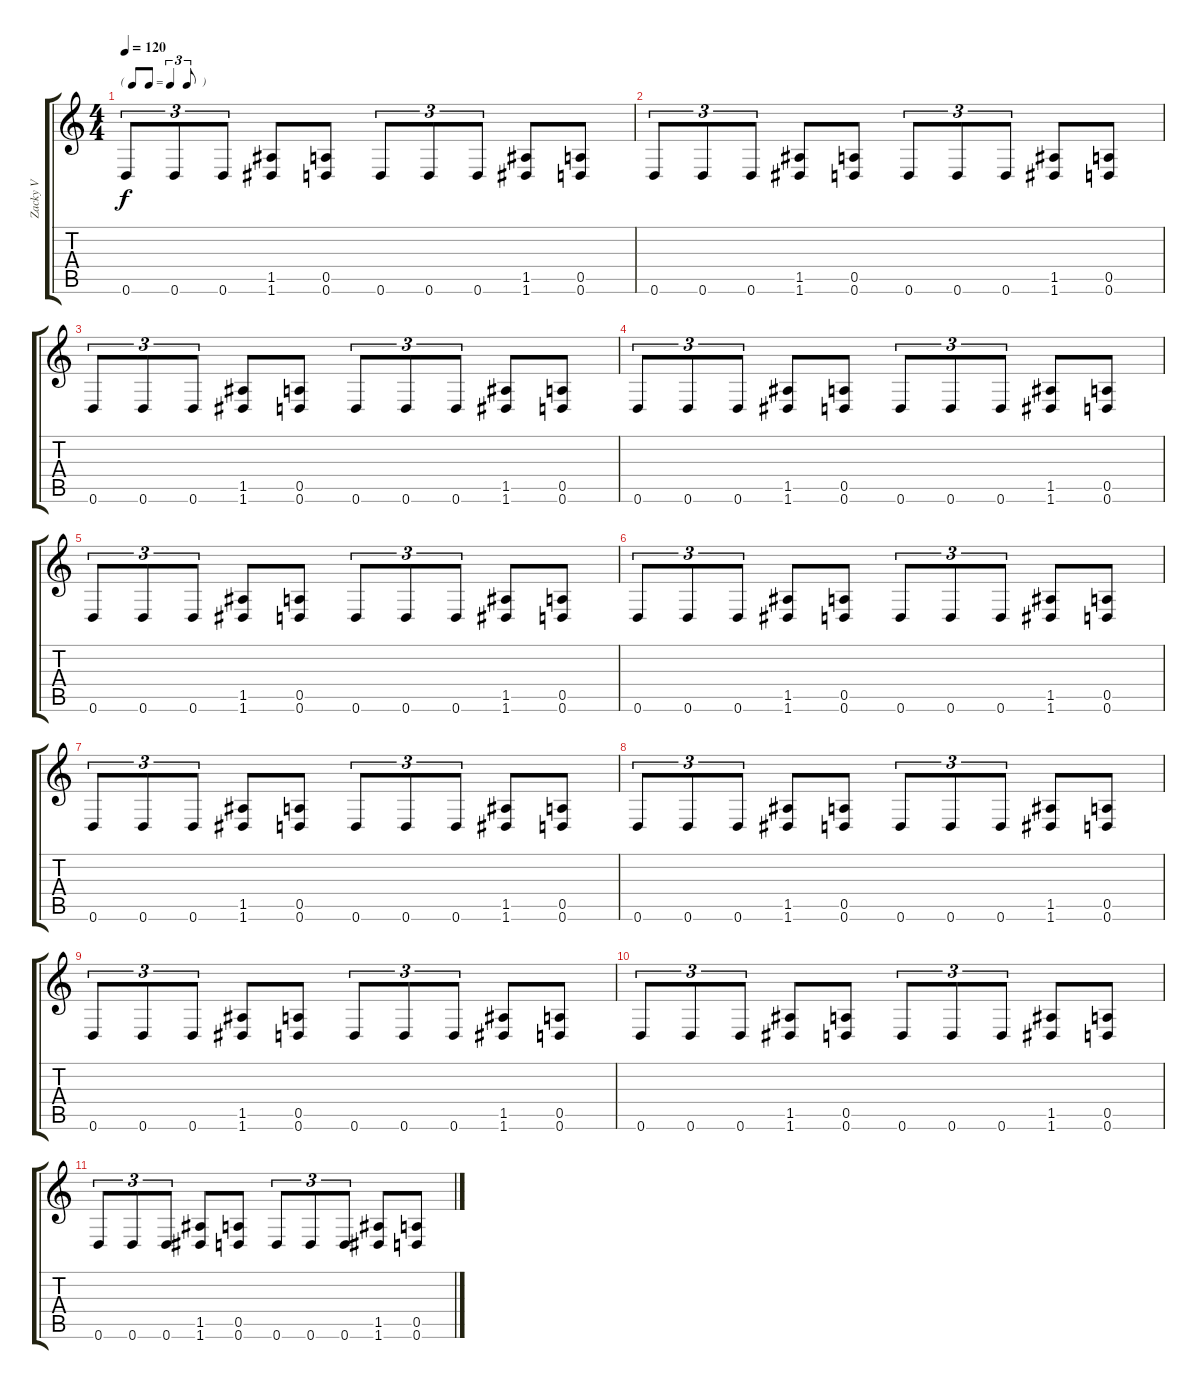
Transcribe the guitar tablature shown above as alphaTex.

\track ("Zacky V" "Zacky V") {instrument distortionguitar}
\staff {score tabs}
\tuning (E4 B3 G3 D3 A2 D2) {hide}
\ts (4 4)
\tf triplet8th
\tempo 120
\clef g2
\ks c
0.6.8{tu (3 2) dy f} 0.6.8{tu (3 2)} 0.6.8{tu (3 2)} (1.5 1.6).8 (0.5 0.6).8 0.6.8{tu (3 2)} 0.6.8{tu (3 2)} 0.6.8{tu (3 2)} (1.5 1.6).8 (0.5 0.6).8 |
0.6.8{tu (3 2) volume 7} 0.6.8{tu (3 2)} 0.6.8{tu (3 2)} (1.5 1.6).8 (0.5 0.6).8 0.6.8{tu (3 2)} 0.6.8{tu (3 2)} 0.6.8{tu (3 2)} (1.5 1.6).8 (0.5 0.6).8 |
0.6.8{tu (3 2)} 0.6.8{tu (3 2)} 0.6.8{tu (3 2)} (1.5 1.6).8 (0.5 0.6).8 0.6.8{tu (3 2)} 0.6.8{tu (3 2)} 0.6.8{tu (3 2)} (1.5 1.6).8 (0.5 0.6).8 |
0.6.8{tu (3 2) volume 5} 0.6.8{tu (3 2)} 0.6.8{tu (3 2)} (1.5 1.6).8 (0.5 0.6).8 0.6.8{tu (3 2)} 0.6.8{tu (3 2)} 0.6.8{tu (3 2)} (1.5 1.6).8 (0.5 0.6).8 |
0.6.8{tu (3 2)} 0.6.8{tu (3 2)} 0.6.8{tu (3 2)} (1.5 1.6).8 (0.5 0.6).8 0.6.8{tu (3 2)} 0.6.8{tu (3 2)} 0.6.8{tu (3 2)} (1.5 1.6).8 (0.5 0.6).8 |
0.6.8{tu (3 2) volume 1} 0.6.8{tu (3 2)} 0.6.8{tu (3 2)} (1.5 1.6).8 (0.5 0.6).8 0.6.8{tu (3 2)} 0.6.8{tu (3 2)} 0.6.8{tu (3 2)} (1.5 1.6).8 (0.5 0.6).8 |
0.6.8{tu (3 2)} 0.6.8{tu (3 2)} 0.6.8{tu (3 2)} (1.5 1.6).8 (0.5 0.6).8 0.6.8{tu (3 2)} 0.6.8{tu (3 2)} 0.6.8{tu (3 2)} (1.5 1.6).8 (0.5 0.6).8 |
0.6.8{tu (3 2)} 0.6.8{tu (3 2)} 0.6.8{tu (3 2)} (1.5 1.6).8 (0.5 0.6).8 0.6.8{tu (3 2)} 0.6.8{tu (3 2)} 0.6.8{tu (3 2)} (1.5 1.6).8 (0.5 0.6).8 |
0.6.8{tu (3 2)} 0.6.8{tu (3 2)} 0.6.8{tu (3 2)} (1.5 1.6).8 (0.5 0.6).8 0.6.8{tu (3 2)} 0.6.8{tu (3 2)} 0.6.8{tu (3 2)} (1.5 1.6).8 (0.5 0.6).8 |
0.6.8{tu (3 2)} 0.6.8{tu (3 2)} 0.6.8{tu (3 2)} (1.5 1.6).8 (0.5 0.6).8 0.6.8{tu (3 2)} 0.6.8{tu (3 2)} 0.6.8{tu (3 2)} (1.5 1.6).8 (0.5 0.6).8 |
0.6.8{tu (3 2)} 0.6.8{tu (3 2)} 0.6.8{tu (3 2)} (1.5 1.6).8 (0.5 0.6).8 0.6.8{tu (3 2)} 0.6.8{tu (3 2)} 0.6.8{tu (3 2)} (1.5 1.6).8 (0.5 0.6).8
